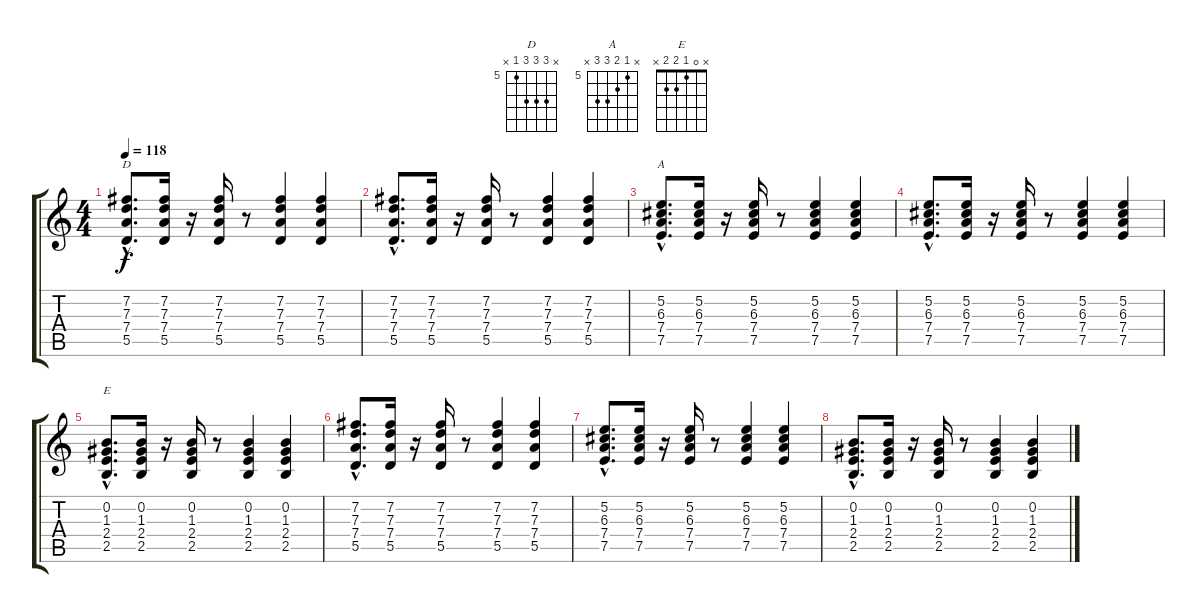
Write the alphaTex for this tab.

\track "" {instrument distortionguitar}
\staff {score tabs}
\tuning (E4 B3 G3 D3 A2 E2) {hide}
\chord ("D" x 7 7 7 5 x) {firstfret 5}
\chord ("A" x 5 6 7 7 x) {firstfret 5}
\chord ("E" x 0 1 2 2 x)
\ts (4 4)
\tempo 118
\clef g2
\ks c
(7.2{hac} 7.3{hac} 7.4{hac} 5.5{hac}).8{d ch "D" dy f} (7.2 7.3 7.4 5.5).16 r.16 (7.2 7.3 7.4 5.5).16 r.8 (7.2 7.3 7.4 5.5).4 (7.2 7.3 7.4 5.5).4 |
(7.2{hac} 7.3{hac} 7.4{hac} 5.5{hac}).8{d} (7.2 7.3 7.4 5.5).16 r.16 (7.2 7.3 7.4 5.5).16 r.8 (7.2 7.3 7.4 5.5).4 (7.2 7.3 7.4 5.5).4 |
(5.2{hac} 6.3{hac} 7.4{hac} 7.5{hac}).8{d ch "A"} (5.2 6.3 7.4 7.5).16 r.16 (5.2 6.3 7.4 7.5).16 r.8 (5.2 6.3 7.4 7.5).4 (5.2 6.3 7.4 7.5).4 |
(5.2{hac} 6.3{hac} 7.4{hac} 7.5{hac}).8{d} (5.2 6.3 7.4 7.5).16 r.16 (5.2 6.3 7.4 7.5).16 r.8 (5.2 6.3 7.4 7.5).4 (5.2 6.3 7.4 7.5).4 |
(0.2{hac} 1.3{hac} 2.4{hac} 2.5{hac}).8{d ch "E"} (0.2 1.3 2.4 2.5).16 r.16 (0.2 1.3 2.4 2.5).16 r.8 (0.2 1.3 2.4 2.5).4 (0.2 1.3 2.4 2.5).4 |
(7.2{hac} 7.3{hac} 7.4{hac} 5.5{hac}).8{d} (7.2 7.3 7.4 5.5).16 r.16 (7.2 7.3 7.4 5.5).16 r.8 (7.2 7.3 7.4 5.5).4 (7.2 7.3 7.4 5.5).4 |
(5.2{hac} 6.3{hac} 7.4{hac} 7.5{hac}).8{d} (5.2 6.3 7.4 7.5).16 r.16 (5.2 6.3 7.4 7.5).16 r.8 (5.2 6.3 7.4 7.5).4 (5.2 6.3 7.4 7.5).4 |
(0.2{hac} 1.3{hac} 2.4{hac} 2.5{hac}).8{d} (0.2 1.3 2.4 2.5).16 r.16 (0.2 1.3 2.4 2.5).16 r.8 (0.2 1.3 2.4 2.5).4 (0.2 1.3 2.4 2.5).4
